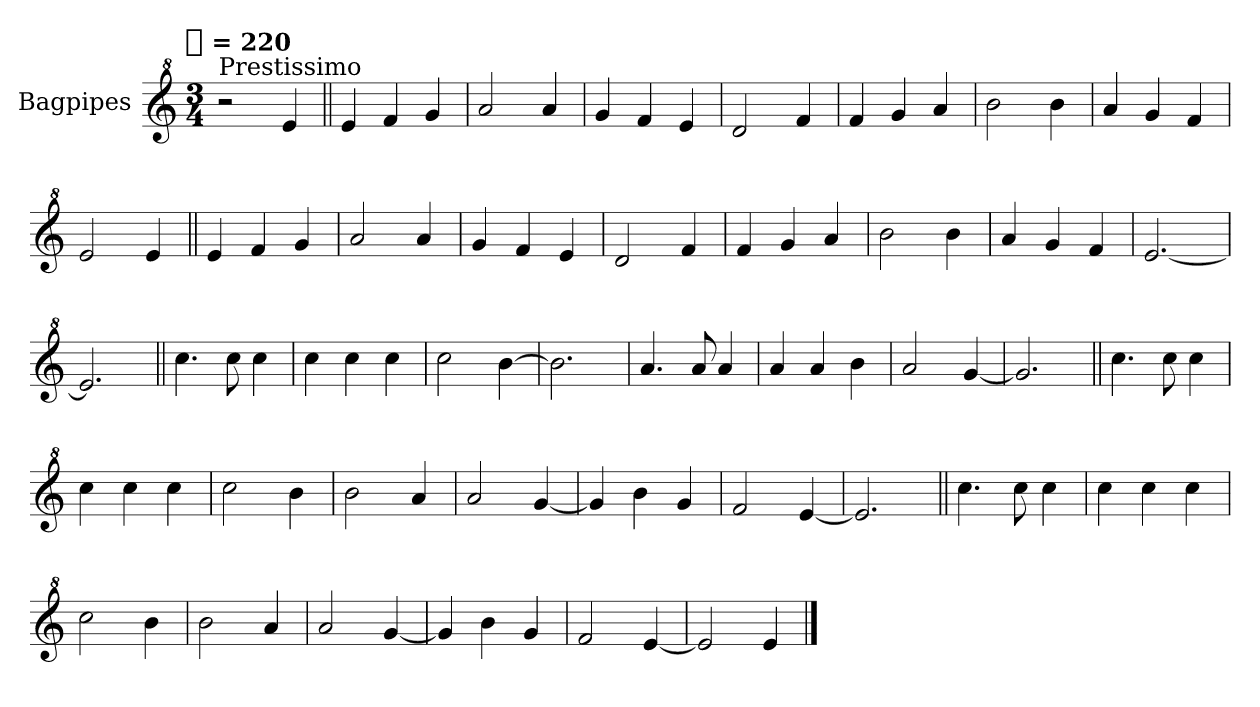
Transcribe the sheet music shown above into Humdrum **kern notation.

**kern
*part1
*staff1
*I"Bagpipes
*I'Bag
*clefG^2
*k[]
!!LO:TX:omd:t=[quarter] = 220
*M3/4
*MM220
=1
!LO:TX:a:t=Prestissimo
2r
4ee
=||
4ee
4ff
4gg
=
2aa
4aa
=
4gg
4ff
4ee
=
2dd
4ff
=
4ff
4gg
4aa
=
2bb
4bb
=
4aa
4gg
4ff
=
2ee
4ee
=||
4ee
4ff
4gg
=
2aa
4aa
=
4gg
4ff
4ee
=
2dd
4ff
=
4ff
4gg
4aa
=
2bb
4bb
=
4aa
4gg
4ff
=
[2.ee
=
2.ee]
=||
4.ccc
8ccc
4ccc
=
4ccc
4ccc
4ccc
=
2ccc
[4bb
=
2.bb]
=
4.aa
8aa
4aa
=
4aa
4aa
4bb
=
2aa
[4gg
=
2.gg]
=||
4.ccc
8ccc
4ccc
=
4ccc
4ccc
4ccc
=
2ccc
4bb
=
2bb
4aa
=
2aa
[4gg
=
4gg]
4bb
4gg
=
2ff
[4ee
=
2.ee]
=||
4.ccc
8ccc
4ccc
=
4ccc
4ccc
4ccc
=
2ccc
4bb
=
2bb
4aa
=
2aa
[4gg
=
4gg]
4bb
4gg
=
2ff
[4ee
=
2ee]
4ee
==
*-
